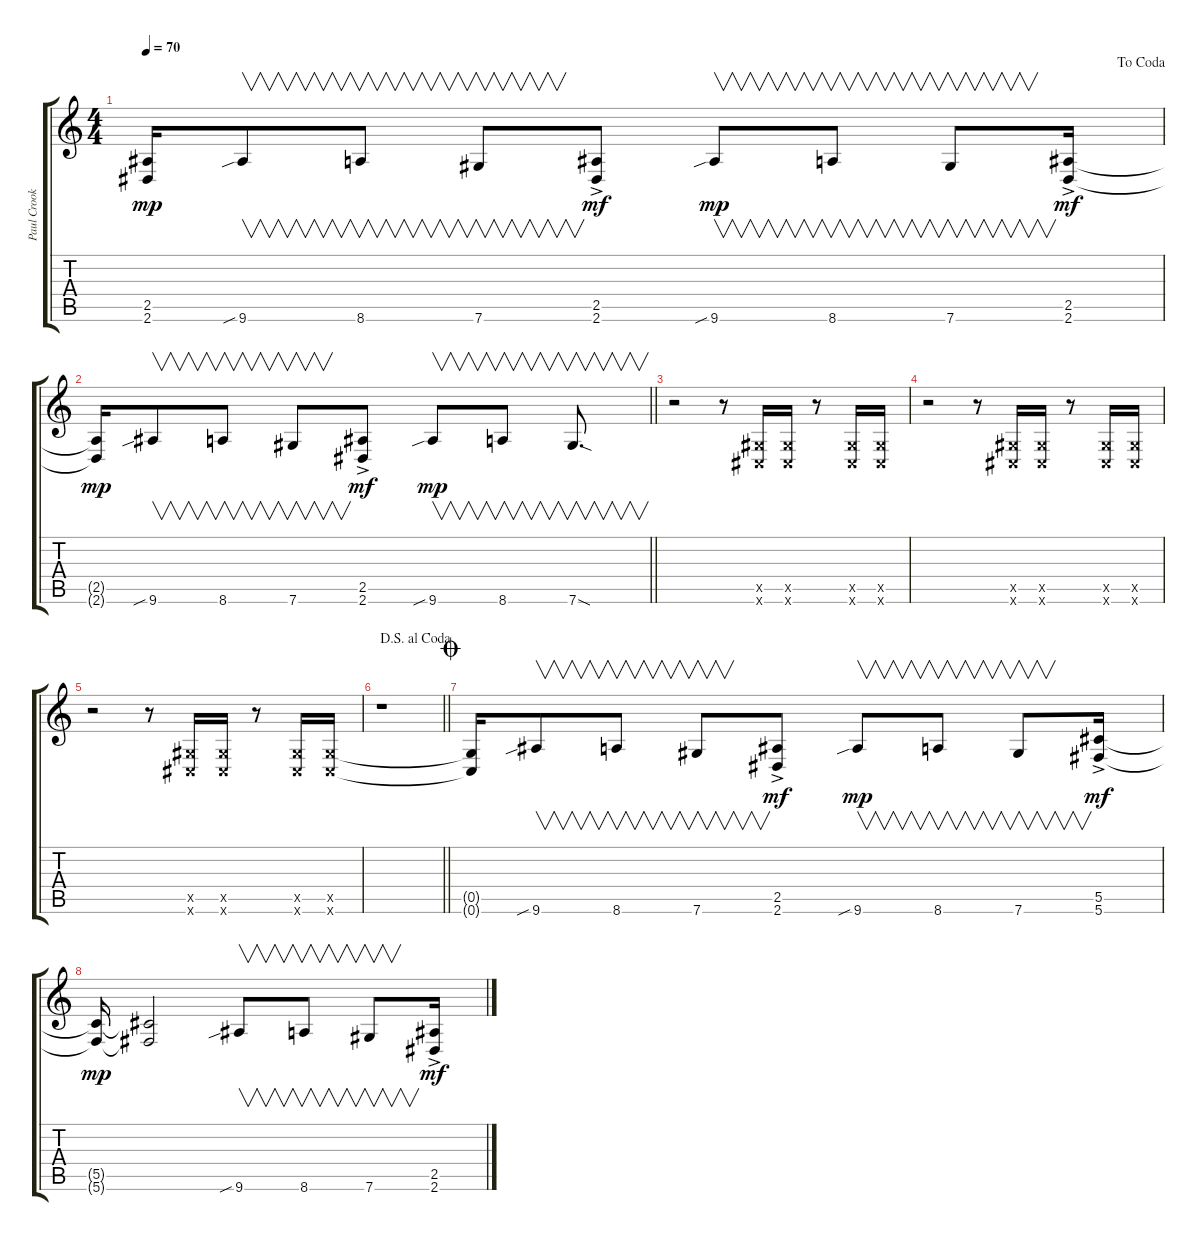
\track ("Paul Crook" "Paul Crook") {instrument distortionguitar}
\staff {score tabs}
\tuning (Eb4 Bb3 Gb3 Db3 Ab2 Db2) {hide}
\ts (4 4)
\jump dacoda
\tempo 70
\clef g2
\ks c
(2.5{t} 2.6{t}).16{dy mp} 9.6{sib}.8{v} 8.6.8{v} 7.6.8{v} (2.5{ac} 2.6{ac}).8{dy mf} 9.6{sib}.8{v dy mp} 8.6.8{v} 7.6.8{v} (2.5{ac} 2.6{ac}).16{dy mf} |
\barLineRight lightlight
(2.5{t} 2.6{t}).16{dy mp} 9.6{sib}.8{v} 8.6.8{v} 7.6.8{v} (2.5{ac} 2.6{ac}).8{dy mf} 9.6{sib}.8{v dy mp} 8.6.8{v} 7.6{sod}.8{v d} |
r.2 r.8 (0.5{x} 0.6{x}).16 (0.5{x} 0.6{x}).16 r.8 (0.5{x} 0.6{x}).16 (0.5{x} 0.6{x}).16 |
r.2 r.8 (0.5{x} 0.6{x}).16 (0.5{x} 0.6{x}).16 r.8 (0.5{x} 0.6{x}).16 (0.5{x} 0.6{x}).16 |
r.2 r.8 (0.5{x} 0.6{x}).16 (0.5{x} 0.6{x}).16 r.8 (0.5{x} 0.6{x}).16 (0.5{x} 0.6{x}).16 |
\jump dalsegnoalcoda
\barLineRight lightlight
r.1 |
\jump coda
(0.5{t} 0.6{t}).16 9.6{sib}.8{v} 8.6.8{v} 7.6.8{v} (2.5{ac} 2.6{ac}).8{dy mf} 9.6{sib}.8{v dy mp} 8.6.8{v} 7.6.8{v} (5.5{ac} 5.6{ac}).16{dy mf} |
(5.5{t} 5.6{t}).16{dy mp} (5.5{t} 5.6{t}).2 9.6{sib}.8{v} 8.6.8{v} 7.6.8{v} (2.5{ac} 2.6{ac}).16{dy mf}
